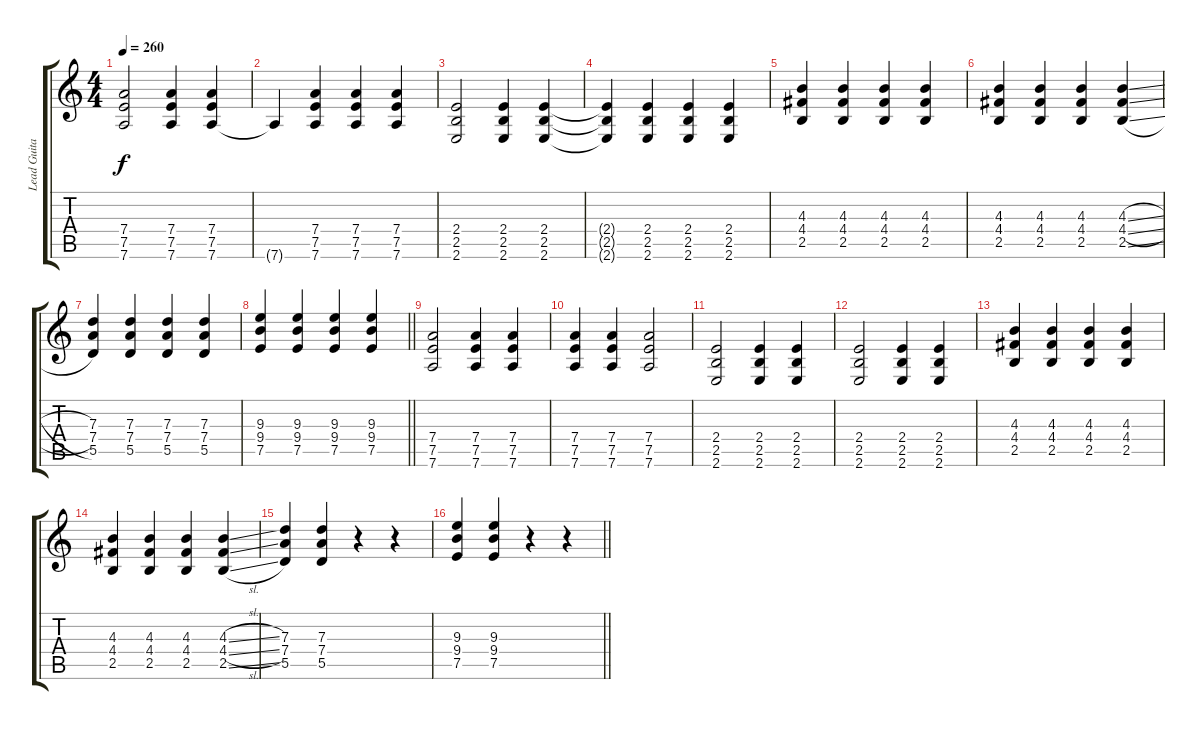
\track ("Lead Guitar" "Lead Guita") {instrument overdrivenguitar}
\staff {score tabs}
\tuning (E4 B3 G3 D3 A2 D2) {hide}
\ts (4 4)
\tempo 260
\clef g2
\ks c
(7.4 7.5 7.6).2{dy f} (7.4 7.5 7.6).4 (7.4 7.5 7.6).4 |
7.6{t}.4 (7.4 7.5 7.6).4 (7.4 7.5 7.6).4 (7.4 7.5 7.6).4 |
(2.4 2.5 2.6).2 (2.4 2.5 2.6).4 (2.4 2.5 2.6).4 |
(2.4{t} 2.5{t} 2.6{t}).4 (2.4 2.5 2.6).4 (2.4 2.5 2.6).4 (2.4 2.5 2.6).4 |
(4.3 4.4 2.5).4 (4.3 4.4 2.5).4 (4.3 4.4 2.5).4 (4.3 4.4 2.5).4 |
(4.3 4.4 2.5).4 (4.3 4.4 2.5).4 (4.3 4.4 2.5).4 (4.3{sl} 4.4{sl} 2.5{sl}).4 |
(7.3 7.4 5.5).4 (7.3 7.4 5.5).4 (7.3 7.4 5.5).4 (7.3 7.4 5.5).4 |
\barLineRight lightlight
(9.3 9.4 7.5).4 (9.3 9.4 7.5).4 (9.3 9.4 7.5).4 (9.3 9.4 7.5).4 |
(7.4 7.5 7.6).2{balance 8} (7.4 7.5 7.6).4 (7.4 7.5 7.6).4 |
(7.4 7.5 7.6).4 (7.4 7.5 7.6).4 (7.4 7.5 7.6).2 |
(2.4 2.5 2.6).2 (2.4 2.5 2.6).4 (2.4 2.5 2.6).4 |
(2.4 2.5 2.6).2 (2.4 2.5 2.6).4 (2.4 2.5 2.6).4 |
(4.3 4.4 2.5).4 (4.3 4.4 2.5).4 (4.3 4.4 2.5).4 (4.3 4.4 2.5).4 |
(4.3 4.4 2.5).4 (4.3 4.4 2.5).4 (4.3 4.4 2.5).4 (4.3{sl} 4.4{sl} 2.5{sl}).4 |
(7.3 7.4 5.5).4 (7.3 7.4 5.5).4 r.4 r.4 |
\barLineRight lightlight
(9.3 9.4 7.5).4 (9.3 9.4 7.5).4 r.4 r.4
